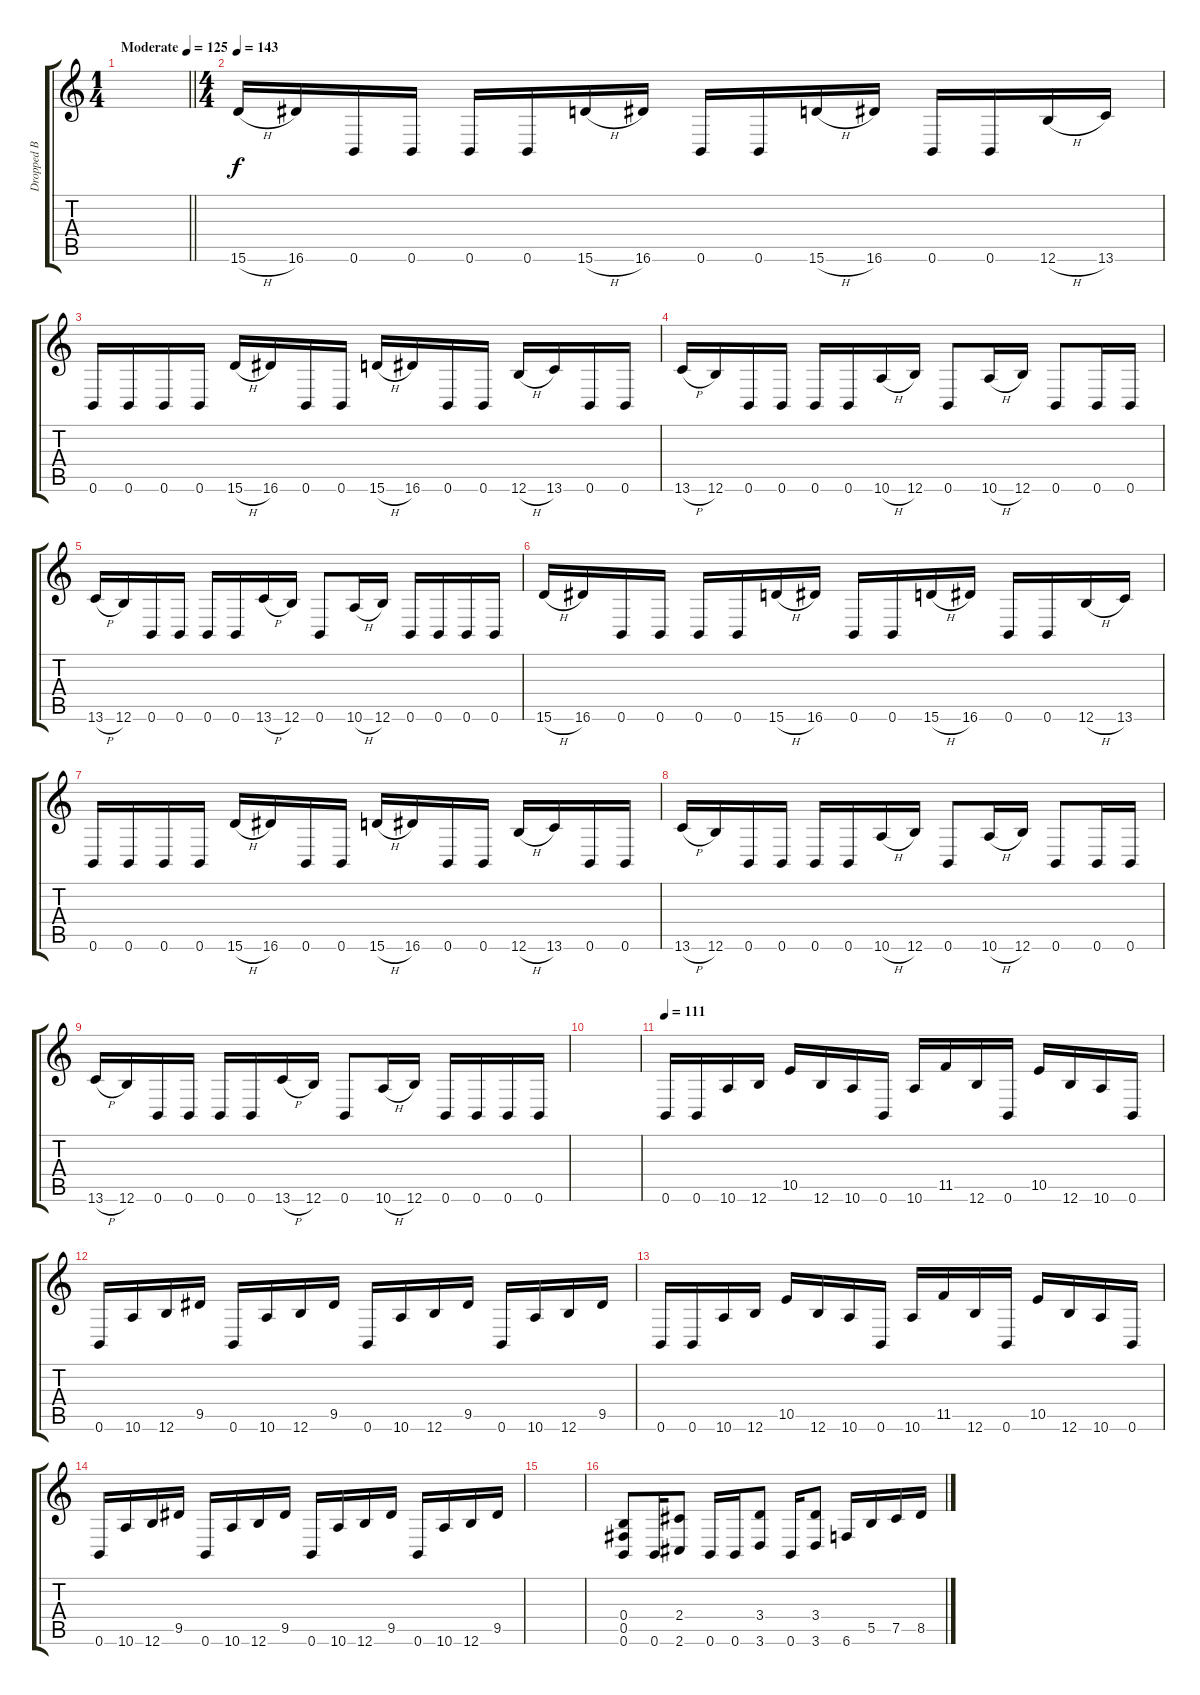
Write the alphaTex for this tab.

\track ("Dropped B" "Dropped B") {instrument distortionguitar}
\staff {score tabs}
\tuning (Db4 Ab3 E3 B2 Gb2 B1) {hide}
\ts (1 4)
\tempo (125 "Moderate")
\clef g2
\barLineRight lightlight
\ks c
|
\ts (4 4)
\tempo 143
15.6{h}.16 16.6.16 0.6.16 0.6.16 0.6.16 0.6.16 15.6{h}.16 16.6.16 0.6.16 0.6.16 15.6{h}.16 16.6.16 0.6.16 0.6.16 12.6{h}.16 13.6.16 |
0.6.16 0.6.16 0.6.16 0.6.16 15.6{h}.16 16.6.16 0.6.16 0.6.16 15.6{h}.16 16.6.16 0.6.16 0.6.16 12.6{h}.16 13.6.16 0.6.16 0.6.16 |
13.6{h}.16 12.6.16 0.6.16 0.6.16 0.6.16 0.6.16 10.6{h}.16 12.6.16 0.6.8 10.6{h}.16 12.6.16 0.6.8 0.6.16 0.6.16 |
13.6{h}.16 12.6.16 0.6.16 0.6.16 0.6.16 0.6.16 13.6{h}.16 12.6.16 0.6.8 10.6{h}.16 12.6.16 0.6.16 0.6.16 0.6.16 0.6.16 |
15.6{h}.16 16.6.16 0.6.16 0.6.16 0.6.16 0.6.16 15.6{h}.16 16.6.16 0.6.16 0.6.16 15.6{h}.16 16.6.16 0.6.16 0.6.16 12.6{h}.16 13.6.16 |
0.6.16 0.6.16 0.6.16 0.6.16 15.6{h}.16 16.6.16 0.6.16 0.6.16 15.6{h}.16 16.6.16 0.6.16 0.6.16 12.6{h}.16 13.6.16 0.6.16 0.6.16 |
13.6{h}.16 12.6.16 0.6.16 0.6.16 0.6.16 0.6.16 10.6{h}.16 12.6.16 0.6.8 10.6{h}.16 12.6.16 0.6.8 0.6.16 0.6.16 |
13.6{h}.16 12.6.16 0.6.16 0.6.16 0.6.16 0.6.16 13.6{h}.16 12.6.16 0.6.8 10.6{h}.16 12.6.16 0.6.16 0.6.16 0.6.16 0.6.16 |
|
\tempo 111
0.6.16 0.6.16 10.6.16 12.6.16 10.5.16 12.6.16 10.6.16 0.6.16 10.6.16 11.5.16 12.6.16 0.6.16 10.5.16 12.6.16 10.6.16 0.6.16 |
0.6.16 10.6.16 12.6.16 9.5.16 0.6.16 10.6.16 12.6.16 9.5.16 0.6.16 10.6.16 12.6.16 9.5.16 0.6.16 10.6.16 12.6.16 9.5.16 |
0.6.16 0.6.16 10.6.16 12.6.16 10.5.16 12.6.16 10.6.16 0.6.16 10.6.16 11.5.16 12.6.16 0.6.16 10.5.16 12.6.16 10.6.16 0.6.16 |
0.6.16 10.6.16 12.6.16 9.5.16 0.6.16 10.6.16 12.6.16 9.5.16 0.6.16 10.6.16 12.6.16 9.5.16 0.6.16 10.6.16 12.6.16 9.5.16 |
|
(0.4 0.5 0.6).8 0.6.16 (2.4 2.6).8 0.6.16 0.6.16 (3.4 3.6).8 0.6.16 (3.4 3.6).8 6.6.16 5.5.16 7.5.16 8.5.16
